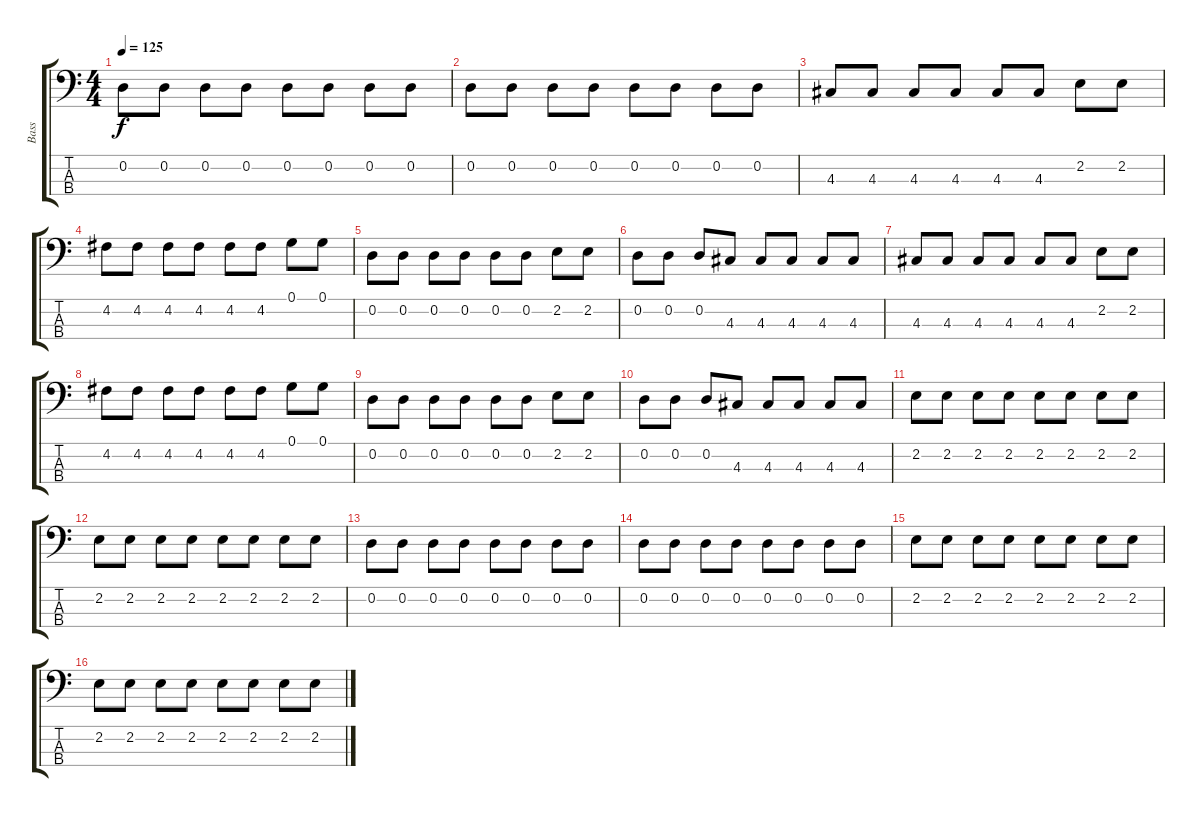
\track ("Bass" "Bass") {instrument electricbasspick}
\staff {score tabs}
\tuning (G2 D2 A1 E1) {hide}
\ts (4 4)
\tempo 125
\clef f4
\ks c
0.2.8{dy f} 0.2.8 0.2.8 0.2.8 0.2.8 0.2.8 0.2.8 0.2.8 |
0.2.8 0.2.8 0.2.8 0.2.8 0.2.8 0.2.8 0.2.8 0.2.8 |
4.3.8 4.3.8 4.3.8 4.3.8 4.3.8 4.3.8 2.2.8 2.2.8 |
4.2.8 4.2.8 4.2.8 4.2.8 4.2.8 4.2.8 0.1.8 0.1.8 |
0.2.8 0.2.8 0.2.8 0.2.8 0.2.8 0.2.8 2.2.8 2.2.8 |
0.2.8 0.2.8 0.2.8 4.3.8 4.3.8 4.3.8 4.3.8 4.3.8 |
4.3.8 4.3.8 4.3.8 4.3.8 4.3.8 4.3.8 2.2.8 2.2.8 |
4.2.8 4.2.8 4.2.8 4.2.8 4.2.8 4.2.8 0.1.8 0.1.8 |
0.2.8 0.2.8 0.2.8 0.2.8 0.2.8 0.2.8 2.2.8 2.2.8 |
0.2.8 0.2.8 0.2.8 4.3.8 4.3.8 4.3.8 4.3.8 4.3.8 |
2.2.8 2.2.8 2.2.8 2.2.8 2.2.8 2.2.8 2.2.8 2.2.8 |
2.2.8 2.2.8 2.2.8 2.2.8 2.2.8 2.2.8 2.2.8 2.2.8 |
0.2.8 0.2.8 0.2.8 0.2.8 0.2.8 0.2.8 0.2.8 0.2.8 |
0.2.8 0.2.8 0.2.8 0.2.8 0.2.8 0.2.8 0.2.8 0.2.8 |
2.2.8 2.2.8 2.2.8 2.2.8 2.2.8 2.2.8 2.2.8 2.2.8 |
2.2.8 2.2.8 2.2.8 2.2.8 2.2.8 2.2.8 2.2.8 2.2.8
